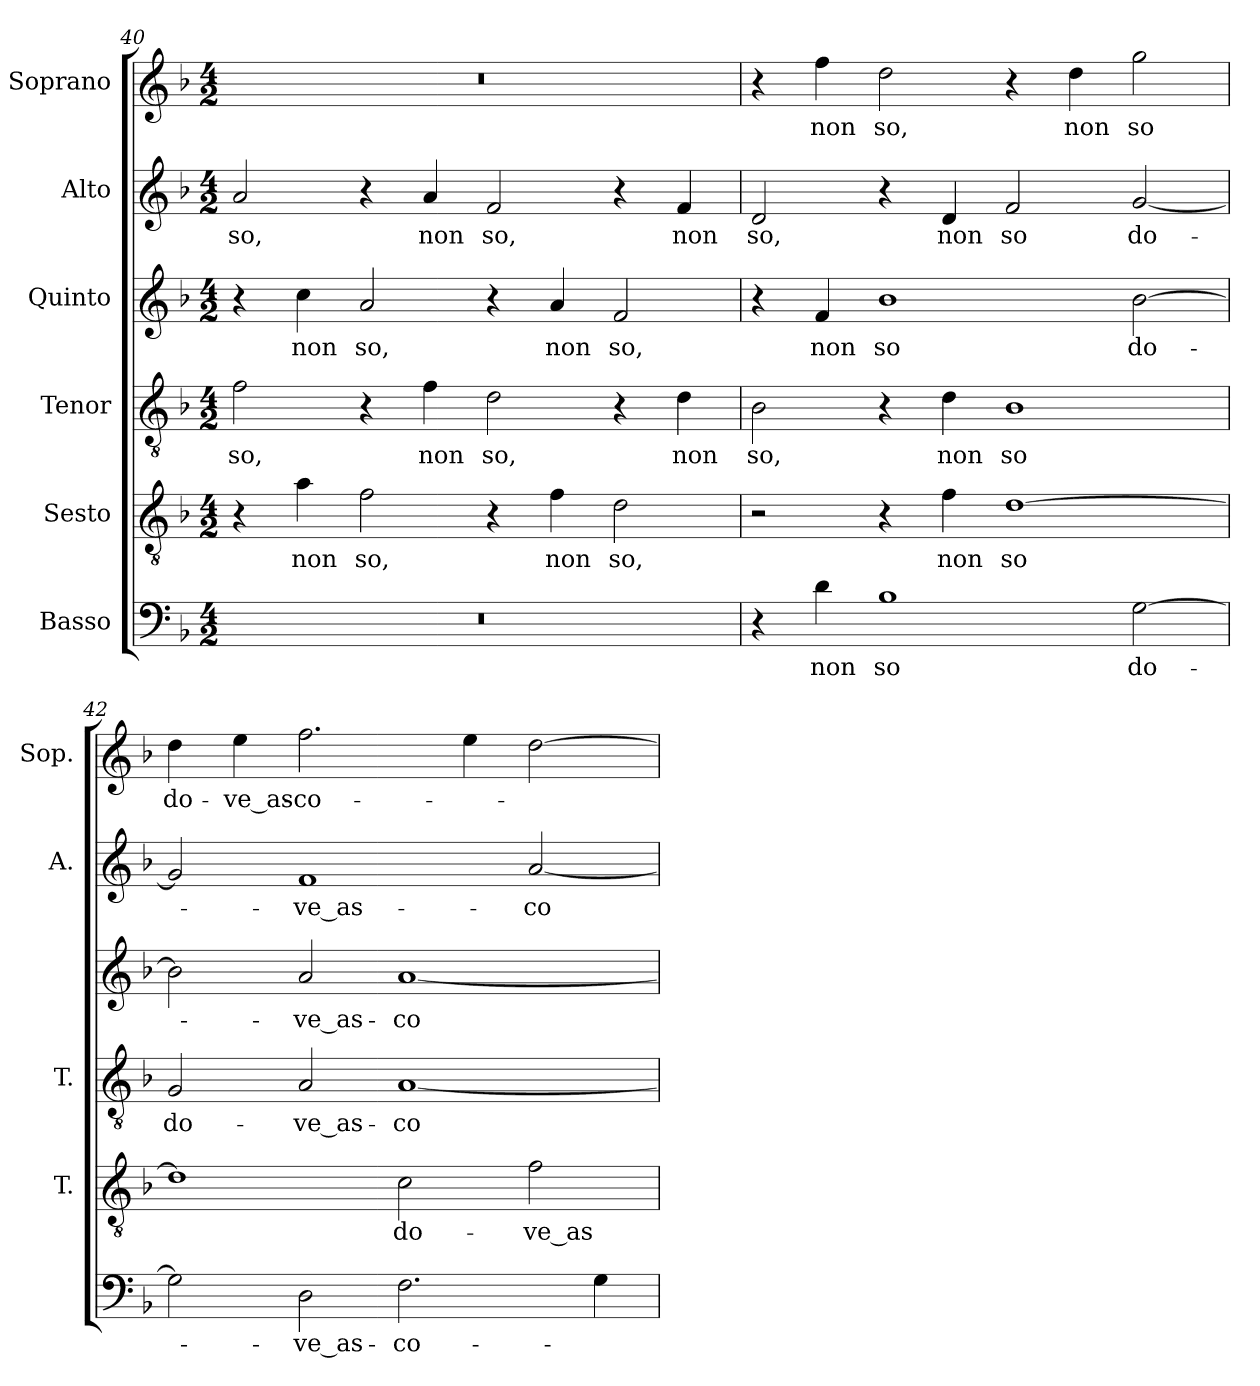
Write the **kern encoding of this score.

**kern	**text	**kern	**text	**kern	**text	**kern	**text	**kern	**text	**kern	**text
*part6	*part6	*part5	*part5	*part4	*part4	*part3	*part3	*part2	*part2	*part1	*part1
*staff6	*staff6	*staff5	*staff5	*staff4	*staff4	*staff3	*staff3	*staff2	*staff2	*staff1	*staff1
*I"Basso	*	*I"Sesto	*	*I"Tenor	*	*I"Quinto	*	*I"Alto	*	*I"Soprano	*
*	*	*I'T.	*	*I'T.	*	*	*	*I'A.	*	*I'Sop.	*
*clefF4	*	*clefGv2	*	*clefGv2	*	*clefG2	*	*clefG2	*	*clefG2	*
*	*	*ITrd7c12	*	*ITrd7c12	*	*	*	*	*	*	*
*k[b-]	*	*k[b-]	*	*k[b-]	*	*k[b-]	*	*k[b-]	*	*k[b-]	*
*F:	*	*F:	*	*F:	*	*F:	*	*F:	*	*F:	*
*M4/2	*	*M4/2	*	*M4/2	*	*M4/2	*	*M4/2	*	*M4/2	*
=40	=40	=40	=40	=40	=40	=40	=40	=40	=40	=40	=40
!LO:N:vis=1	!	!	!	!	!	!	!	!	!	!	!
!	!	!	!	!	!LO:LY:b:color=#000000	!	!	!	!	!	!
!	!	!	!	!	!	!	!	!	!LO:LY:b:color=#000000	!LO:N:vis=1	!
0r	.	4r	.	2Fi\	so,	4r	.	2ai/	so,	0r	.
!	!	!	!LO:LY:b:color=#000000	!	!	!	!	!	!	!	!
!	!	!	!	!	!	!	!LO:LY:b:color=#000000	!	!	!	!
.	.	4Ai\	non	.	.	4cci\	non	.	.	.	.
!	!	!	!LO:LY:b:color=#000000	!	!	!	!	!	!	!	!
!	!	!	!	!	!	!	!LO:LY:b:color=#000000	!	!	!	!
.	.	2Fi\	so,	4r	.	2ai/	so,	4r	.	.	.
!	!	!	!	!	!LO:LY:b:color=#000000	!	!	!	!	!	!
!	!	!	!	!	!	!	!	!	!LO:LY:b:color=#000000	!	!
.	.	.	.	4Fi\	non	.	.	4ai/	non	.	.
!	!	!	!	!	!LO:LY:b:color=#000000	!	!	!	!	!	!
!	!	!	!	!	!	!	!	!	!LO:LY:b:color=#000000	!	!
.	.	4r	.	2Di\	so,	4r	.	2fi/	so,	.	.
!	!	!	!LO:LY:b:color=#000000	!	!	!	!	!	!	!	!
!	!	!	!	!	!	!	!LO:LY:b:color=#000000	!	!	!	!
.	.	4Fi\	non	.	.	4ai/	non	.	.	.	.
!	!	!	!LO:LY:b:color=#000000	!	!	!	!	!	!	!	!
!	!	!	!	!	!	!	!LO:LY:b:color=#000000	!	!	!	!
.	.	2Di\	so,	4r	.	2fi/	so,	4r	.	.	.
!	!	!	!	!	!LO:LY:b:color=#000000	!	!	!	!	!	!
!	!	!	!	!	!	!	!	!	!LO:LY:b:color=#000000	!	!
.	.	.	.	4Di\	non	.	.	4fi/	non	.	.
=41	=41	=41	=41	=41	=41	=41	=41	=41	=41	=41	=41
!	!	!	!	!	!LO:LY:b:color=#000000	!	!	!	!	!	!
!	!	!	!	!	!	!	!	!	!LO:LY:b:color=#000000	!	!
4r	.	2r	.	2BB-i\	so,	4r	.	2di/	so,	4r	.
!	!LO:LY:b:color=#000000	!	!	!	!	!	!	!	!	!	!
!	!	!	!	!	!	!	!LO:LY:b:color=#000000	!	!	!	!
!	!	!	!	!	!	!	!	!	!	!	!LO:LY:b:color=#000000
4di\	non	.	.	.	.	4fi/	non	.	.	4ffi\	non
!	!LO:LY:b:color=#000000	!	!	!	!	!	!	!	!	!	!
!	!	!	!	!	!	!	!LO:LY:b:color=#000000	!	!	!	!
!	!	!	!	!	!	!	!	!	!	!	!LO:LY:b:color=#000000
1B-i	so	4r	.	4r	.	1b-i	so	4r	.	2ddi\	so,
!	!	!	!LO:LY:b:color=#000000	!	!	!	!	!	!	!	!
!	!	!	!	!	!LO:LY:b:color=#000000	!	!	!	!	!	!
!	!	!	!	!	!	!	!	!	!LO:LY:b:color=#000000	!	!
.	.	4Fi\	non	4Di\	non	.	.	4di/	non	.	.
!	!	!	!LO:LY:b:color=#000000	!	!	!	!	!	!	!	!
!	!	!	!	!	!LO:LY:b:color=#000000	!	!	!	!	!	!
!	!	!	!	!	!	!	!	!	!LO:LY:b:color=#000000	!	!
.	.	[1Di	so	1BB-i	so	.	.	2fi/	so	4r	.
!	!	!	!	!	!	!	!	!	!	!	!LO:LY:b:color=#000000
.	.	.	.	.	.	.	.	.	.	4ddi\	non
!	!LO:LY:b:color=#000000	!	!	!	!	!	!	!	!	!	!
!	!	!	!	!	!	!	!LO:LY:b:color=#000000	!	!	!	!
!	!	!	!	!	!	!	!	!	!LO:LY:b:color=#000000	!	!
!	!	!	!	!	!	!	!	!	!	!	!LO:LY:b:color=#000000
[2Gi\	do-	.	.	.	.	[2b-i\	do-	[2gi/	do-	2ggi\	so
=42	=42	=42	=42	=42	=42	=42	=42	=42	=42	=42	=42
!	!	!	!	!	!LO:LY:b:color=#000000	!	!	!	!	!	!
!	!	!	!	!	!	!	!	!	!	!	!LO:LY:b:color=#000000
2Gi\]	.	1Di]	.	2GGi/	do-	2b-i\]	.	2gi/]	.	4ddi\	do-
!	!	!	!	!	!	!	!	!	!	!	!LO:LY:b:color=#000000
.	.	.	.	.	.	.	.	.	.	4eei\	-ve_as-
!	!LO:LY:b:color=#000000	!	!	!	!	!	!	!	!	!	!
!	!	!	!	!	!LO:LY:b:color=#000000	!	!	!	!	!	!
!	!	!	!	!	!	!	!LO:LY:b:color=#000000	!	!	!	!
!	!	!	!	!	!	!	!	!	!LO:LY:b:color=#000000	!	!
!	!	!	!	!	!	!	!	!	!	!	!LO:LY:b:color=#000000
2Di\	-ve_as-	.	.	2AAi/	-ve_as-	2ai/	-ve_as-	1fi	-ve_as-	2.ffi\	-co-
!	!LO:LY:b:color=#000000	!	!	!	!	!	!	!	!	!	!
!	!	!	!LO:LY:b:color=#000000	!	!	!	!	!	!	!	!
!	!	!	!	!	!LO:LY:b:color=#000000	!	!	!	!	!	!
!	!	!	!	!	!	!	!LO:LY:b:color=#000000	!	!	!	!
2.Fi\	-co-	2Ci\	do-	[1AAi	-co-	[1ai	-co-	.	.	.	.
.	.	.	.	.	.	.	.	.	.	4eei\	.
!	!	!	!LO:LY:b:color=#000000	!	!	!	!	!	!	!	!
!	!	!	!	!	!	!	!	!	!LO:LY:b:color=#000000	!	!
.	.	2Fi\	-ve_as-	.	.	.	.	[2ai/	-co-	[2ddi\	.
4Gi\	.	.	.	.	.	.	.	.	.	.	.
=	=	=	=	=	=	=	=	=	=	=	=
*-	*-	*-	*-	*-	*-	*-	*-	*-	*-	*-	*-
